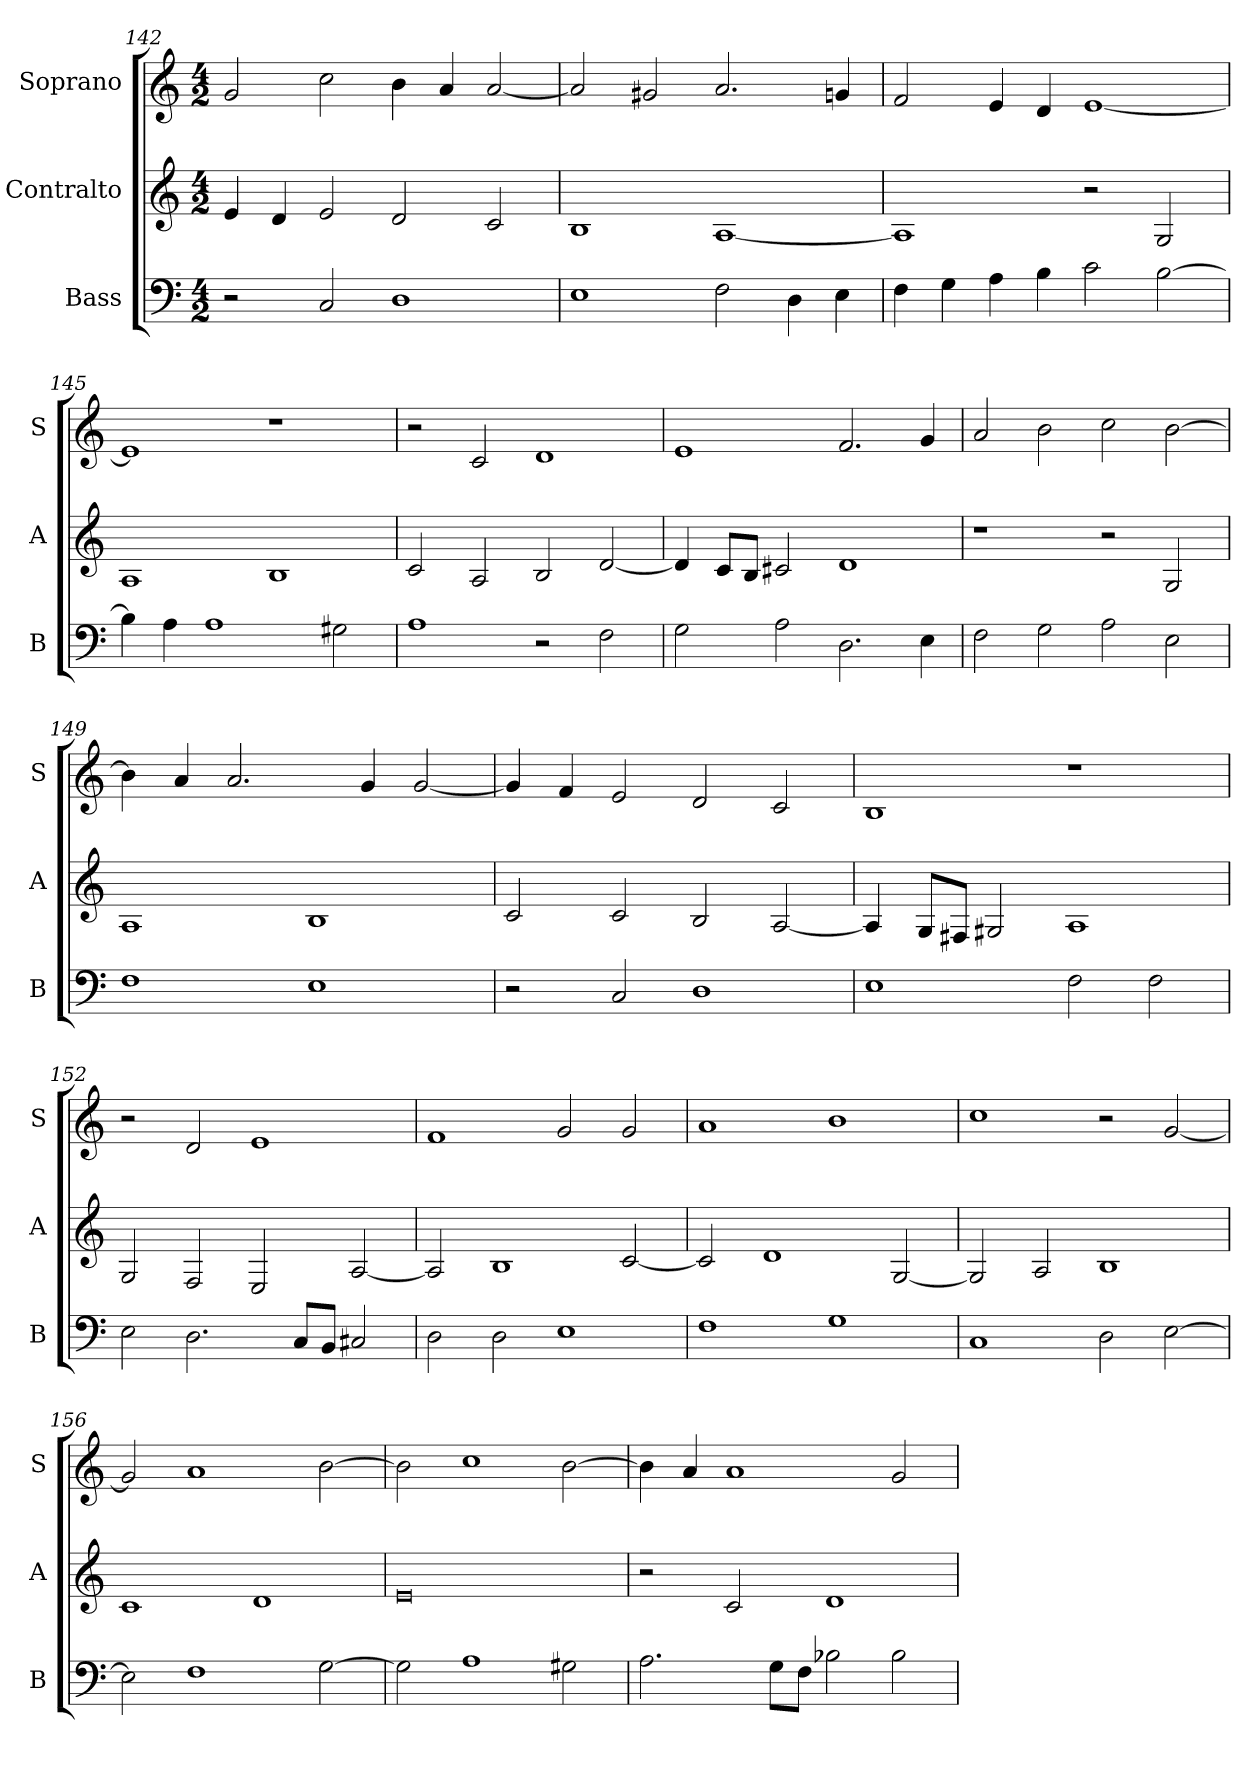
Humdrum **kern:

**kern	**kern	**kern
*part3	*part2	*part1
*staff3	*staff2	*staff1
*I"Bass	*I"Contralto	*I"Soprano
*I'B	*I'A	*I'S
*clefF4	*clefG2	*clefG2
*k[]	*k[]	*k[]
*E:phr	*E:phr	*E:phr
*M4/2	*M4/2	*M4/2
=142	=142	=142
2r	4e	2g
.	4d	.
2C	2e	2cc
1D	2d	4b
.	.	4a
.	2c	[2a
=143	=143	=143
1E	1B	2a]
.	.	2g#X
2F	[1A	2.a
4D	.	.
4E	.	4gn
=144	=144	=144
4F	1A]	2f
4G	.	.
4A	.	4e
4B	.	4d
2c	2r	[1e
[2B	2G	.
=145	=145	=145
4B]	1A	1e]
4A	.	.
1A	.	.
.	1B	1r
2G#X	.	.
=146	=146	=146
1A	2c	2r
.	2A	2c
2r	2B	1d
2F	[2d	.
=147	=147	=147
2G	4d]	1e
.	8c/L	.
.	8B/J	.
2A	2c#X	.
2.D	1d	2.f
4E	.	4g
=148	=148	=148
2F	1r	2a
2G	.	2b
2A	2r	2cc
2E	2G	[2b
=149	=149	=149
1F	1A	4b]
.	.	4a
.	.	2.a
1E	1B	.
.	.	4g
.	.	[2g
=150	=150	=150
2r	2c	4g]
.	.	4f
2C	2c	2e
1D	2B	2d
.	[2A	2c
=151	=151	=151
1E	4A]	1B
.	8G/L	.
.	8F#X/J	.
.	2G#X	.
2F	1A	1r
2F	.	.
=152	=152	=152
2E	2G	2r
2.D	2F	2d
.	2E	1e
8C/L	.	.
8BB/J	.	.
2C#X	[2A	.
=153	=153	=153
2D	2A]	1f
2D	1B	.
1E	.	2g
.	[2c	2g
=154	=154	=154
1F	2c]	1a
.	1d	.
1G	.	1b
.	[2G	.
=155	=155	=155
1C	2G]	1cc
.	2A	.
2D	1B	2r
[2E	.	[2g
=156	=156	=156
2E]	1c	2g]
1F	.	1a
.	1d	.
[2G	.	[2b
=157	=157	=157
2G]	0e	2b]
1A	.	1cc
2G#X	.	[2b
=158	=158	=158
2.A	2r	4b]
.	.	4a
.	2c	1a
8G\L	.	.
8F\J	.	.
2B-X	1d	.
2B-	.	2g
=	=	=
*-	*-	*-
